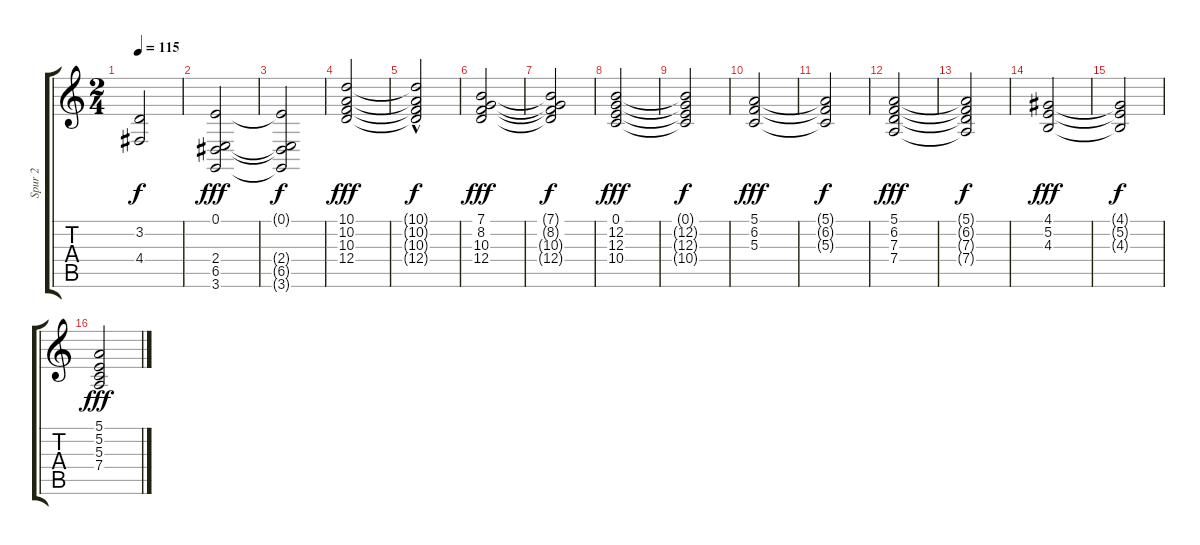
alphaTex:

\track ("Spur 2" "Spur 2") {instrument stringensemble1}
\staff {score tabs}
\tuning (E4 B3 G3 D3 A2 E2) {hide}
\ts (2 4)
\tempo 115
\clef g2
\ks c
(3.2{t} 4.4{t}).2{dy f} |
(0.1 2.4 6.5 3.6).2{dy fff} |
(0.1{t} 2.4{t} 6.5{t} 3.6{t}).2{dy f} |
(10.1 10.2 10.3 12.4).2{dy fff} |
(10.1{hac t} 10.2{t} 10.3{t} 12.4{t}).2{dy f} |
(7.1 8.2 10.3 12.4).2{dy fff} |
(7.1{t} 8.2{t} 10.3{t} 12.4{t}).2{dy f} |
(0.1 12.2 12.3 10.4).2{dy fff} |
(0.1{t} 12.2{t} 12.3{t} 10.4{t}).2{dy f} |
(5.1 6.2 5.3).2{dy fff} |
(5.1{t} 6.2{t} 5.3{t}).2{dy f} |
(5.1 6.2 7.3 7.4).2{dy fff} |
(5.1{t} 6.2{t} 7.3{t} 7.4{t}).2{dy f} |
(4.1 5.2 4.3).2{dy fff} |
(4.1{t} 5.2{t} 4.3{t}).2{dy f} |
(5.1 5.2 5.3 7.4).2{dy fff}
